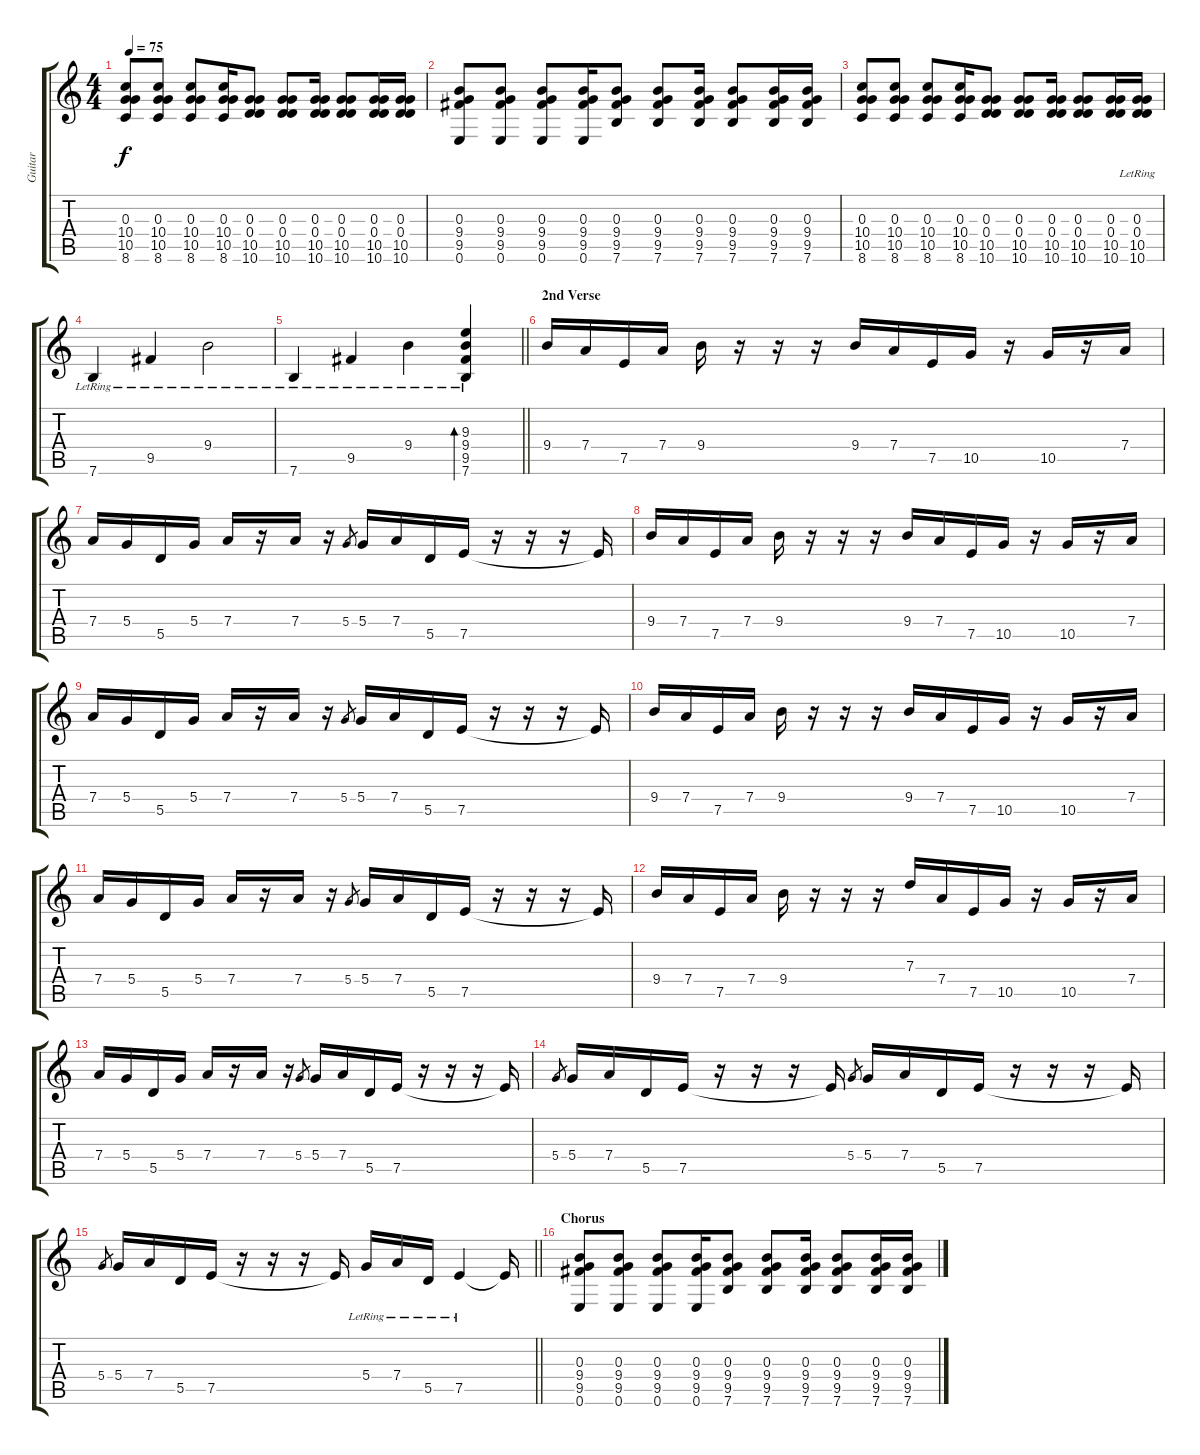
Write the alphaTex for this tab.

\track ("Guitar" "Guitar") {instrument overdrivenguitar}
\staff {score tabs}
\tuning (E4 B3 G3 D3 A2 E2) {hide}
\ts (4 4)
\tempo 75
\clef g2
\ks c
(0.3 10.4 10.5 8.6).8{dy f} (0.3 10.4 10.5 8.6).8 (0.3 10.4 10.5 8.6).8 (0.3 10.4 10.5 8.6).16 (0.3 0.4 10.5 10.6).8 (0.3 0.4 10.5 10.6).8 (0.3 0.4 10.5 10.6).16 (0.3 0.4 10.5 10.6).8 (0.3 0.4 10.5 10.6).16 (0.3 0.4 10.5 10.6).16 |
(0.3 9.4 9.5 0.6).8 (0.3 9.4 9.5 0.6).8 (0.3 9.4 9.5 0.6).8 (0.3 9.4 9.5 0.6).16 (0.3 9.4 9.5 7.6).8 (0.3 9.4 9.5 7.6).8 (0.3 9.4 9.5 7.6).16 (0.3 9.4 9.5 7.6).8 (0.3 9.4 9.5 7.6).16 (0.3 9.4 9.5 7.6).16 |
(0.3 10.4 10.5 8.6).8 (0.3 10.4 10.5 8.6).8 (0.3 10.4 10.5 8.6).8 (0.3 10.4 10.5 8.6).16 (0.3 0.4 10.5 10.6).8 (0.3 0.4 10.5 10.6).8 (0.3 0.4 10.5 10.6).16 (0.3 0.4 10.5 10.6).8 (0.3 0.4 10.5 10.6).16 (0.3{lr} 0.4{lr} 10.5{lr} 10.6{lr}).16 |
7.6{lr}.4 9.5{lr}.4 9.4{lr}.2 |
\barLineRight lightlight
7.6{lr}.4 9.5{lr}.4 9.4{lr}.4 (9.3{lr} 9.4 9.5 7.6).4{bd 120} |
\section ("" "2nd Verse")
9.4.16 7.4.16 7.5.16 7.4.16 9.4.16 r.16 r.16 r.16 9.4.16 7.4.16 7.5.16 10.5.16 r.16 10.5.16 r.16 7.4.16 |
7.4.16 5.4.16 5.5.16 5.4.16 7.4.16 r.16 7.4.16 r.16 5.4.8{gr} 5.4.16 7.4.16 5.5.16 7.5.16 r.16 r.16 r.16 7.5{t}.16 |
9.4.16 7.4.16 7.5.16 7.4.16 9.4.16 r.16 r.16 r.16 9.4.16 7.4.16 7.5.16 10.5.16 r.16 10.5.16 r.16 7.4.16 |
7.4.16 5.4.16 5.5.16 5.4.16 7.4.16 r.16 7.4.16 r.16 5.4.8{gr} 5.4.16 7.4.16 5.5.16 7.5.16 r.16 r.16 r.16 7.5{t}.16 |
9.4.16 7.4.16 7.5.16 7.4.16 9.4.16 r.16 r.16 r.16 9.4.16 7.4.16 7.5.16 10.5.16 r.16 10.5.16 r.16 7.4.16 |
7.4.16 5.4.16 5.5.16 5.4.16 7.4.16 r.16 7.4.16 r.16 5.4.8{gr} 5.4.16 7.4.16 5.5.16 7.5.16 r.16 r.16 r.16 7.5{t}.16 |
9.4.16 7.4.16 7.5.16 7.4.16 9.4.16 r.16 r.16 r.16 7.3.16 7.4.16 7.5.16 10.5.16 r.16 10.5.16 r.16 7.4.16 |
7.4.16 5.4.16 5.5.16 5.4.16 7.4.16 r.16 7.4.16 r.16 5.4.8{gr} 5.4.16 7.4.16 5.5.16 7.5.16 r.16 r.16 r.16 7.5{t}.16 |
5.4.8{gr} 5.4.16 7.4.16 5.5.16 7.5.16 r.16 r.16 r.16 7.5{t}.16 5.4.8{gr} 5.4.16 7.4.16 5.5.16 7.5.16 r.16 r.16 r.16 7.5{t}.16 |
\barLineRight lightlight
5.4.8{gr} 5.4.16 7.4.16 5.5.16 7.5.16 r.16 r.16 r.16 7.5{t}.16 5.4{lr}.16 7.4{lr}.16 5.5{lr}.16 7.5{lr}.4 7.5{t}.16 |
\section ("" "Chorus")
(0.3 9.4 9.5 0.6).8 (0.3 9.4 9.5 0.6).8 (0.3 9.4 9.5 0.6).8 (0.3 9.4 9.5 0.6).16 (0.3 9.4 9.5 7.6).8 (0.3 9.4 9.5 7.6).8 (0.3 9.4 9.5 7.6).16 (0.3 9.4 9.5 7.6).8 (0.3 9.4 9.5 7.6).16 (0.3 9.4 9.5 7.6).16
